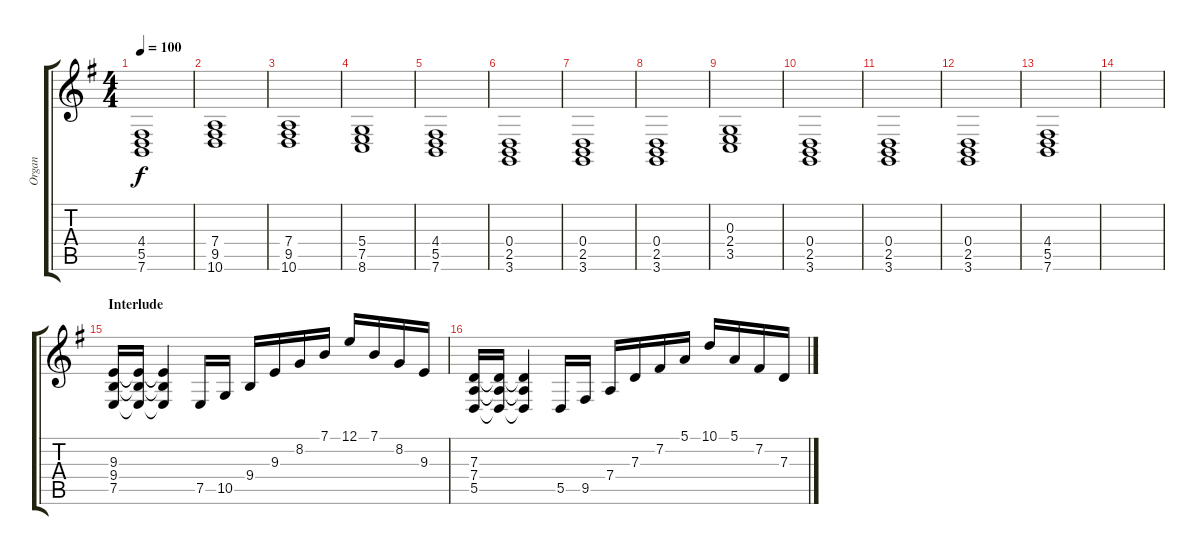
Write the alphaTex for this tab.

\track ("Organ" "Organ") {instrument drawbarorgan}
\staff {score tabs}
\tuning (E4 B3 G3 D3 A2 E2) {hide}
\ts (4 4)
\tempo 100
\clef g2
\ks eminor
(4.4 5.5 7.6).1{dy f} |
(7.4 9.5 10.6).1 |
(7.4 9.5 10.6).1 |
(5.4 7.5 8.6).1 |
(4.4 5.5 7.6).1 |
(0.4 2.5 3.6).1 |
(0.4 2.5 3.6).1 |
(0.4 2.5 3.6).1 |
(0.3 2.4 3.5).1 |
(0.4 2.5 3.6).1 |
(0.4 2.5 3.6).1 |
(0.4 2.5 3.6).1 |
(4.4 5.5 7.6).1 |
|
\section ("" "Interlude")
(9.3 9.4 7.5).16{volume 16} (9.3{t} 9.4{t} 7.5{t}).16 (9.3{t} 9.4{t} 7.5{t}).4 7.5.16 10.5.16 9.4.16 9.3.16 8.2.16 7.1.16 12.1.16 7.1.16 8.2.16 9.3.16 |
(7.3 7.4 5.5).16 (7.3{t} 7.4{t} 5.5{t}).16 (7.3{t} 7.4{t} 5.5{t}).4 5.5.16 9.5.16 7.4.16 7.3.16 7.2.16 5.1.16 10.1.16 5.1.16 7.2.16 7.3.16
